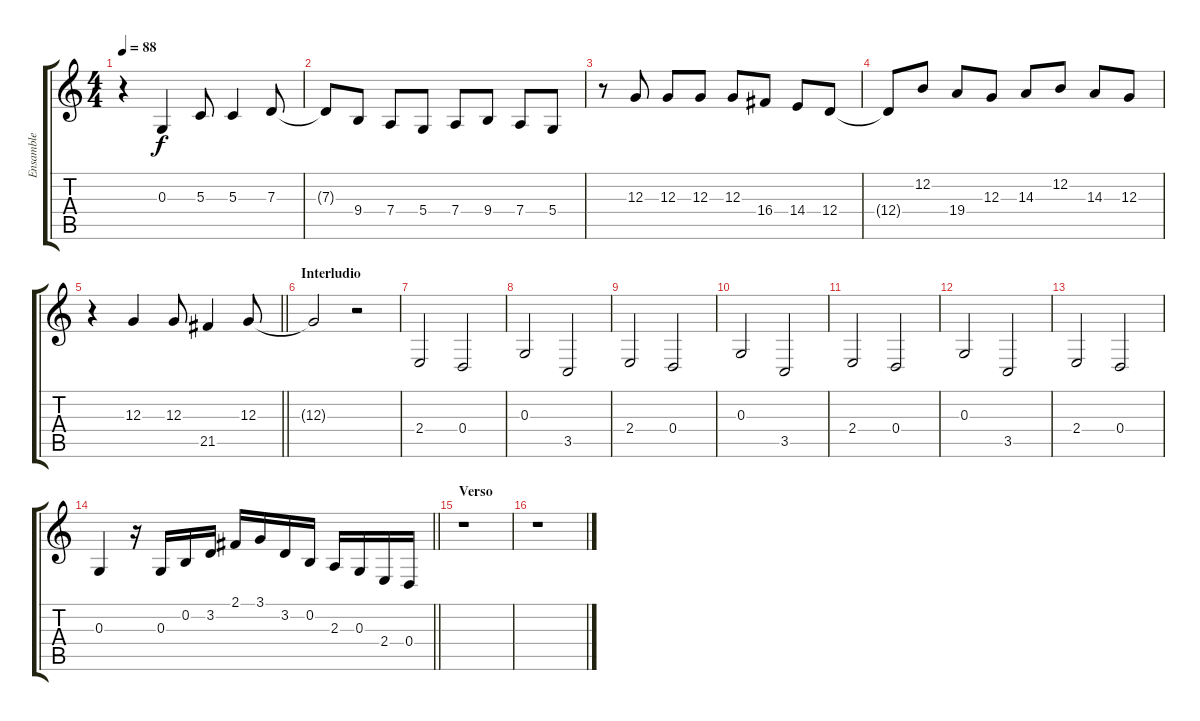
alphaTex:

\track ("Ensamble" "Ensamble") {instrument stringensemble2}
\staff {score tabs}
\tuning (E4 B3 G3 D3 A2 E2) {hide}
\ts (4 4)
\tempo 88
\clef g2
\ks c
r.4{dy f} 0.3.4 5.3.8 5.3.4 7.3.8 |
7.3{t}.8 9.4.8 7.4.8 5.4.8 7.4.8 9.4.8 7.4.8 5.4.8 |
r.8 12.3.8 12.3.8 12.3.8 12.3.8 16.4.8 14.4.8 12.4.8 |
12.4{t}.8 12.2.8 19.4.8 12.3.8 14.3.8 12.2.8 14.3.8 12.3.8 |
\barLineRight lightlight
r.4 12.3.4 12.3.8 21.5.4 12.3.8 |
\section ("" "Interludio")
12.3{t}.2 r.2 |
2.4.2 0.4.2 |
0.3.2 3.5.2 |
2.4.2 0.4.2 |
0.3.2 3.5.2 |
2.4.2 0.4.2 |
0.3.2 3.5.2 |
2.4.2 0.4.2 |
\barLineRight lightlight
0.3.4 r.16 0.3.16 0.2.16 3.2.16 2.1.16 3.1.16 3.2.16 0.2.16 2.3.16 0.3.16 2.4.16 0.4.16 |
\section ("" "Verso")
r.1 |
r.1
